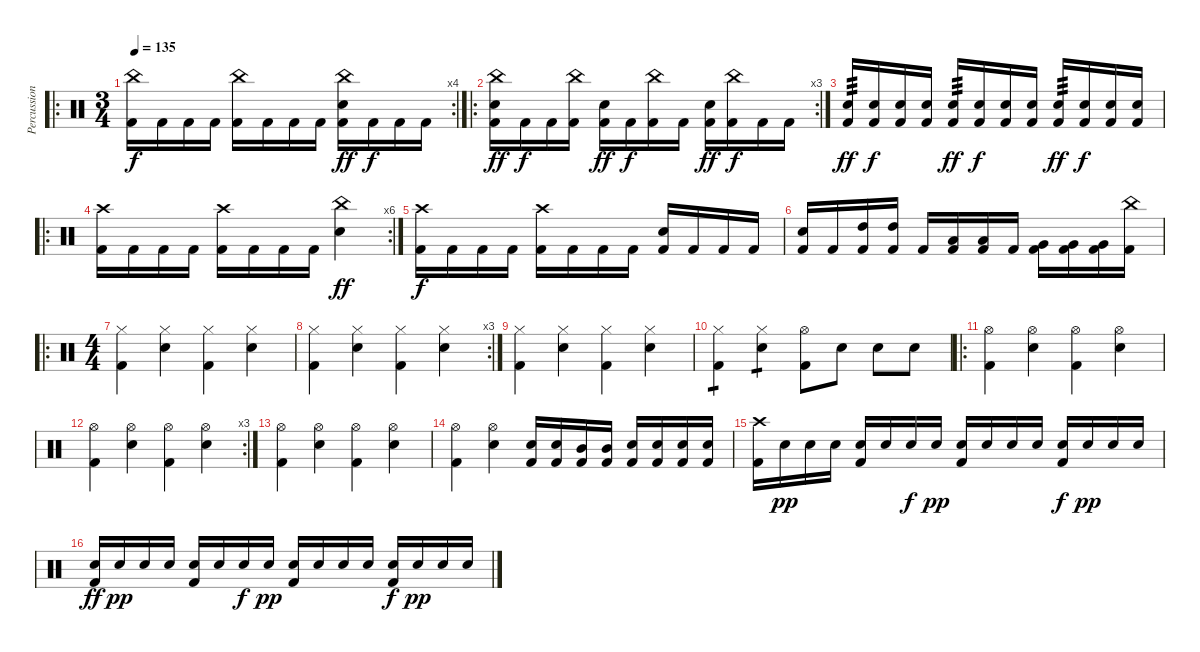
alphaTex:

\track ("Percussion" "Percussion") {instrument percussion}
\staff {score}
\articulation defaults
\ro
\rc 4
\ts (3 4)
\tempo 135
\clef neutral
\ks c
("China (hit)" "Kick (hit) 2").16{dy f} "Kick (hit) 2".16 "Kick (hit) 2".16 "Kick (hit) 2".16 ("China (hit)" "Kick (hit) 2").16 "Kick (hit) 2".16 "Kick (hit) 2".16 "Kick (hit) 2".16 ("China (hit)" "Electric Snare (hit)" "Kick (hit) 2").16{dy ff} "Kick (hit) 2".16{dy f} "Kick (hit) 2".16 "Kick (hit) 2".16 |
\ro
\rc 3
("China (hit)" "Electric Snare (hit)" "Kick (hit) 2").16{dy ff} "Kick (hit) 2".16{dy f} "Kick (hit) 2".16 ("China (hit)" "Kick (hit) 2").16 ("Electric Snare (hit)" "Kick (hit) 2").16{dy ff} "Kick (hit) 2".16{dy f} ("China (hit)" "Kick (hit) 2").16 "Kick (hit) 2".16 ("Electric Snare (hit)" "Kick (hit) 2").16{dy ff} ("China (hit)" "Kick (hit) 2").16{dy f} "Kick (hit) 2".16 "Kick (hit) 2".16 |
("Electric Snare (hit)" "Kick (hit) 2").16{tp 3 dy ff} ("Electric Snare (hit)" "Kick (hit) 2").16{dy f} ("Electric Snare (hit)" "Kick (hit) 2").16 ("Electric Snare (hit)" "Kick (hit) 2").16 ("Electric Snare (hit)" "Kick (hit) 2").16{tp 3 dy ff} ("Electric Snare (hit)" "Kick (hit) 2").16{dy f} ("Electric Snare (hit)" "Kick (hit) 2").16 ("Electric Snare (hit)" "Kick (hit) 2").16 ("Electric Snare (hit)" "Kick (hit) 2").16{tp 3 dy ff} ("Electric Snare (hit)" "Kick (hit) 2").16{dy f} ("Electric Snare (hit)" "Kick (hit) 2").16 ("Electric Snare (hit)" "Kick (hit) 2").16 |
\ro
\rc 6
("Crash high (hit)" "Kick (hit) 2").16 "Kick (hit) 2".16 "Kick (hit) 2".16 "Kick (hit) 2".16 ("Crash high (hit)" "Kick (hit) 2").16 "Kick (hit) 2".16 "Kick (hit) 2".16 "Kick (hit) 2".16 ("China (hit)" "Electric Snare (hit)").4{dy ff} |
("Crash high (hit)" "Kick (hit) 2").16{dy f} "Kick (hit) 2".16 "Kick (hit) 2".16 "Kick (hit) 2".16 ("Crash high (hit)" "Kick (hit) 2").16 "Kick (hit) 2".16 "Kick (hit) 2".16 "Kick (hit) 2".16 ("Electric Snare (hit)" "Kick (hit) 2").16 "Kick (hit) 2".16 "Kick (hit) 2".16 "Kick (hit) 2".16 |
("Electric Snare (hit)" "Kick (hit) 2").16 "Kick (hit) 2".16 ("High Tom (hit)" "Kick (hit) 2").16 ("High Tom (hit)" "Kick (hit) 2").16 "Kick (hit) 2".16 ("Low Tom (hit)" "Kick (hit) 2").16 ("Low Tom (hit)" "Kick (hit) 2").16 "Kick (hit) 2".16 ("Very Low Tom (hit)" "Kick (hit) 2").16 ("Very Low Tom (hit)" "Kick (hit) 2").16 ("Very Low Tom (hit)" "Kick (hit) 2").16 ("China (hit)" "Kick (hit) 2").16 |
\ro
\ts (4 4)
("Hi-Hat (closed)" "Kick (hit) 2").4 ("Hi-Hat (closed)" "Electric Snare (hit)").4 ("Hi-Hat (closed)" "Kick (hit) 2").4 ("Hi-Hat (closed)" "Electric Snare (hit)").4 |
\rc 3
("Hi-Hat (closed)" "Kick (hit) 2").4 ("Hi-Hat (closed)" "Electric Snare (hit)").4 ("Hi-Hat (closed)" "Kick (hit) 2").4 ("Hi-Hat (closed)" "Electric Snare (hit)").4 |
("Hi-Hat (closed)" "Kick (hit) 2").4 ("Hi-Hat (closed)" "Electric Snare (hit)").4 ("Hi-Hat (closed)" "Kick (hit) 2").4 ("Hi-Hat (closed)" "Electric Snare (hit)").4 |
("Hi-Hat (closed)" "Kick (hit) 2").4{tp 1} ("Hi-Hat (closed)" "Electric Snare (hit)").4{tp 1} ("Hi-Hat (open)" "Kick (hit) 2").8 "Electric Snare (hit)".8 "Electric Snare (hit)".8 "Electric Snare (hit)".8 |
\ro
("Hi-Hat (open)" "Kick (hit) 2").4 ("Hi-Hat (open)" "Electric Snare (hit)").4 ("Hi-Hat (open)" "Kick (hit) 2").4 ("Hi-Hat (open)" "Electric Snare (hit)").4 |
\rc 3
("Hi-Hat (open)" "Kick (hit) 2").4 ("Hi-Hat (open)" "Electric Snare (hit)").4 ("Hi-Hat (open)" "Kick (hit) 2").4 ("Hi-Hat (open)" "Electric Snare (hit)").4 |
("Hi-Hat (open)" "Kick (hit) 2").4 ("Hi-Hat (open)" "Electric Snare (hit)").4 ("Hi-Hat (open)" "Kick (hit) 2").4 ("Hi-Hat (open)" "Electric Snare (hit)").4 |
("Hi-Hat (open)" "Kick (hit) 2").4 ("Hi-Hat (open)" "Electric Snare (hit)").4 ("Electric Snare (hit)" "Kick (hit) 2").16 ("Electric Snare (hit)" "Kick (hit) 2").16 ("Mid Tom (hit)" "Kick (hit) 2").16 ("Mid Tom (hit)" "Kick (hit) 2").16 ("Electric Snare (hit)" "Kick (hit) 2").16 ("Electric Snare (hit)" "Kick (hit) 2").16 ("Electric Snare (hit)" "Kick (hit) 2").16 ("Electric Snare (hit)" "Kick (hit) 2").16 |
("Crash high (hit)" "Kick (hit) 2").16 "Electric Snare (hit)".16{dy pp} "Electric Snare (hit)".16 "Electric Snare (hit)".16 ("Electric Snare (hit)" "Kick (hit) 2").16 "Electric Snare (hit)".16 "Electric Snare (hit)".16{dy f} "Electric Snare (hit)".16{dy pp} ("Electric Snare (hit)" "Kick (hit) 2").16 "Electric Snare (hit)".16 "Electric Snare (hit)".16 "Electric Snare (hit)".16 ("Electric Snare (hit)" "Kick (hit) 2").16{dy f} "Electric Snare (hit)".16{dy pp} "Electric Snare (hit)".16 "Electric Snare (hit)".16 |
("Electric Snare (hit)" "Kick (hit) 2").16{dy ff} "Electric Snare (hit)".16{dy pp} "Electric Snare (hit)".16 "Electric Snare (hit)".16 ("Electric Snare (hit)" "Kick (hit) 2").16 "Electric Snare (hit)".16 "Electric Snare (hit)".16{dy f} "Electric Snare (hit)".16{dy pp} ("Electric Snare (hit)" "Kick (hit) 2").16 "Electric Snare (hit)".16 "Electric Snare (hit)".16 "Electric Snare (hit)".16 ("Electric Snare (hit)" "Kick (hit) 2").16{dy f} "Electric Snare (hit)".16{dy pp} "Electric Snare (hit)".16 "Electric Snare (hit)".16
